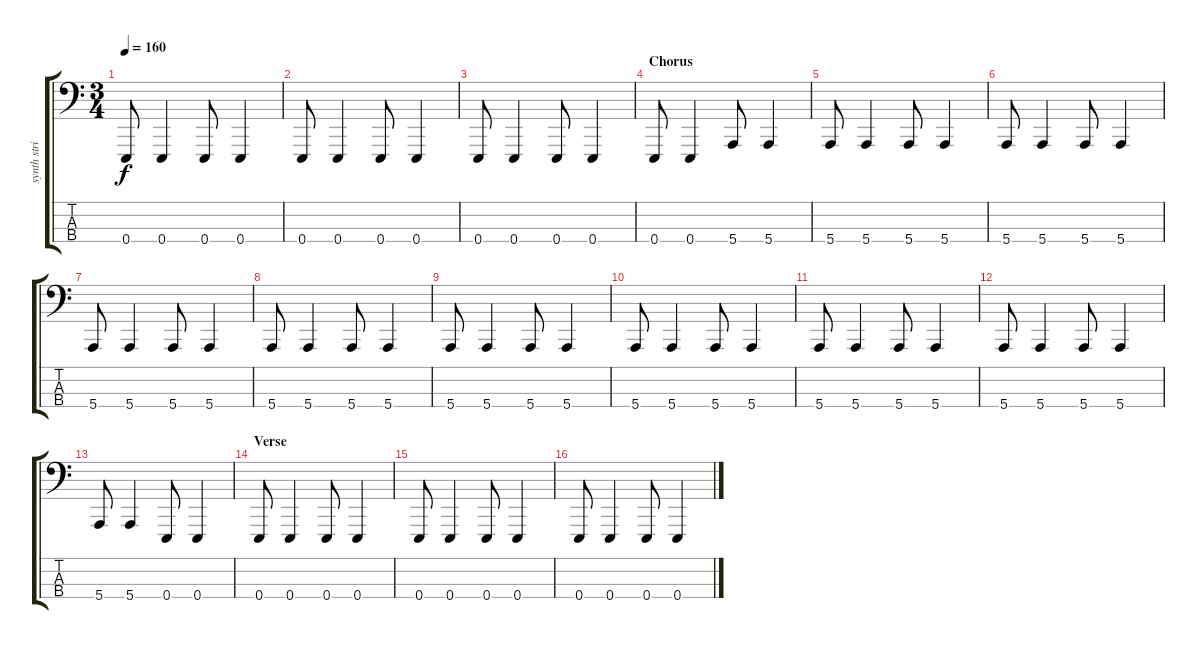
\track ("synth string" "synth stri") {instrument synthstrings1}
\staff {score tabs}
\tuning (G2 D2 A1 E1) {hide}
\ts (3 4)
\tempo 160
\clef f4
\ks c
0.4.8{dy f} 0.4.4 0.4.8 0.4.4 |
0.4.8 0.4.4 0.4.8 0.4.4 |
0.4.8 0.4.4 0.4.8 0.4.4 |
\section ("" "Chorus")
0.4.8 0.4.4 5.4.8 5.4.4 |
5.4.8 5.4.4 5.4.8 5.4.4 |
5.4.8 5.4.4 5.4.8 5.4.4 |
5.4.8 5.4.4 5.4.8 5.4.4 |
5.4.8 5.4.4 5.4.8 5.4.4 |
5.4.8 5.4.4 5.4.8 5.4.4 |
5.4.8 5.4.4 5.4.8 5.4.4 |
5.4.8 5.4.4 5.4.8 5.4.4 |
5.4.8 5.4.4 5.4.8 5.4.4 |
5.4.8 5.4.4 0.4.8 0.4.4 |
\section ("" "Verse")
0.4.8 0.4.4 0.4.8 0.4.4 |
0.4.8 0.4.4 0.4.8 0.4.4 |
0.4.8 0.4.4 0.4.8 0.4.4
